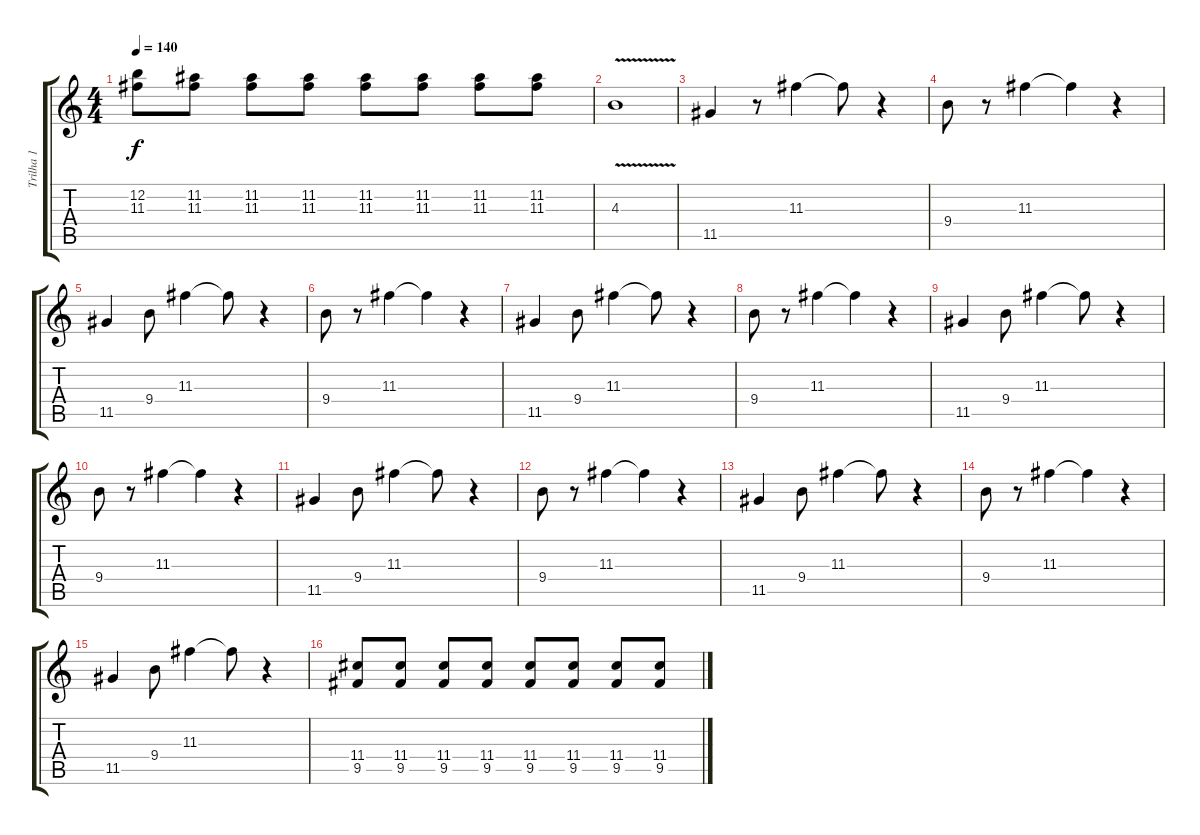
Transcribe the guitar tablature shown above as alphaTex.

\track ("Trilha 1" "Trilha 1") {instrument distortionguitar}
\staff {score tabs}
\tuning (E4 B3 G3 D3 A2 E2) {hide}
\ts (4 4)
\tempo 140
\clef g2
\ks c
(12.2 11.3).8{dy f} (11.2 11.3).8 (11.2 11.3).8 (11.2 11.3).8 (11.2 11.3).8 (11.2 11.3).8 (11.2 11.3).8 (11.2 11.3).8 |
4.3{v}.1 |
11.5.4 r.8 11.3.4 11.3{t}.8 r.4 |
9.4.8 r.8 11.3.4 11.3{t}.4 r.4 |
11.5.4 9.4.8 11.3.4 11.3{t}.8 r.4 |
9.4.8 r.8 11.3.4 11.3{t}.4 r.4 |
11.5.4 9.4.8 11.3.4 11.3{t}.8 r.4 |
9.4.8 r.8 11.3.4 11.3{t}.4 r.4 |
11.5.4 9.4.8 11.3.4 11.3{t}.8 r.4 |
9.4.8 r.8 11.3.4 11.3{t}.4 r.4 |
11.5.4 9.4.8 11.3.4 11.3{t}.8 r.4 |
9.4.8 r.8 11.3.4 11.3{t}.4 r.4 |
11.5.4 9.4.8 11.3.4 11.3{t}.8 r.4 |
9.4.8 r.8 11.3.4 11.3{t}.4 r.4 |
11.5.4 9.4.8 11.3.4 11.3{t}.8 r.4 |
(11.4 9.5).8 (11.4 9.5).8 (11.4 9.5).8 (11.4 9.5).8 (11.4 9.5).8 (11.4 9.5).8 (11.4 9.5).8 (11.4 9.5).8
